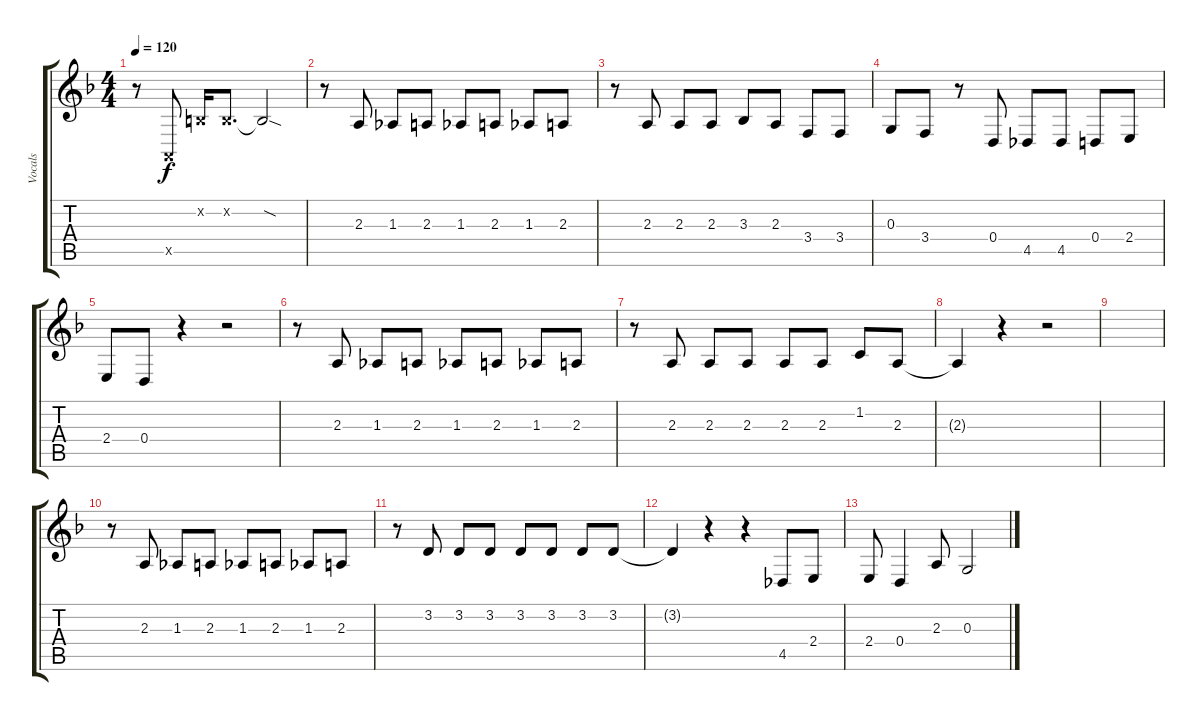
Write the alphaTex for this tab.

\track ("Vocals" "Vocals") {instrument voiceoohs}
\staff {score tabs}
\tuning (E4 B3 G3 D3 A2 E2) {hide}
\ts (4 4)
\tempo 120
\clef g2
\ks f
r.8{dy f} 0.5{x}.8 0.2{x}.16 0.2{x}.8{d} 0.2{sod t}.2 |
r.8 2.3.8 1.3.8 2.3.8 1.3.8 2.3.8 1.3.8 2.3.8 |
r.8 2.3.8 2.3.8 2.3.8 3.3.8 2.3.8 3.4.8 3.4.8 |
0.3.8 3.4.8 r.8 0.4.8 4.5.8 4.5.8 0.4.8 2.4.8 |
2.4.8 0.4.8 r.4 r.2 |
r.8 2.3.8 1.3.8 2.3.8 1.3.8 2.3.8 1.3.8 2.3.8 |
r.8 2.3.8 2.3.8 2.3.8 2.3.8 2.3.8 1.2.8 2.3.8 |
2.3{t}.4 r.4 r.2 |
|
r.8 2.3.8 1.3.8 2.3.8 1.3.8 2.3.8 1.3.8 2.3.8 |
r.8 3.2.8 3.2.8 3.2.8 3.2.8 3.2.8 3.2.8 3.2.8 |
3.2{t}.4 r.4 r.4 4.5.8 2.4.8 |
2.4.8 0.4.4 2.3.8 0.3.2
